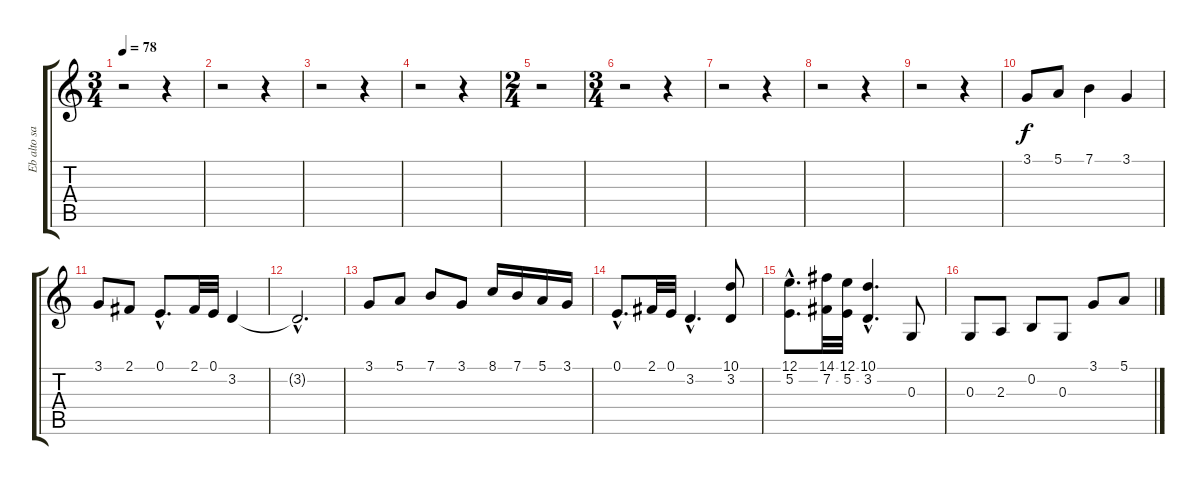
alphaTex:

\track ("Eb alto sax" "Eb alto sa") {instrument altosax}
\staff {score tabs}
\tuning (E4 B3 G3 D3 A2 E2) {hide}
\ts (3 4)
\tempo 78
\clef g2
\ks c
r.2{dy f} r.4 |
r.2 r.4 |
r.2 r.4 |
r.2 r.4 |
\ts (2 4)
r.2 |
\ts (3 4)
r.2 r.4 |
r.2 r.4 |
r.2 r.4 |
r.2 r.4 |
3.1.8 5.1.8 7.1.4 3.1.4 |
3.1.8 2.1.8 0.1{hac}.8{d} 2.1.32 0.1.32 3.2.4 |
3.2{hac t}.2{d} |
3.1.8 5.1.8 7.1.8 3.1.8 8.1.16 7.1.16 5.1.16 3.1.16 |
0.1{hac}.8{d} 2.1.32 0.1.32 3.2{hac}.4{d} (10.1 3.2).8 |
(12.1{hac} 5.2{hac}).8{d} (14.1 7.2).32 (12.1 5.2).32 (10.1{hac} 3.2{hac}).4{d} 0.3.8 |
0.3.8 2.3.8 0.2.8 0.3.8 3.1.8 5.1.8
